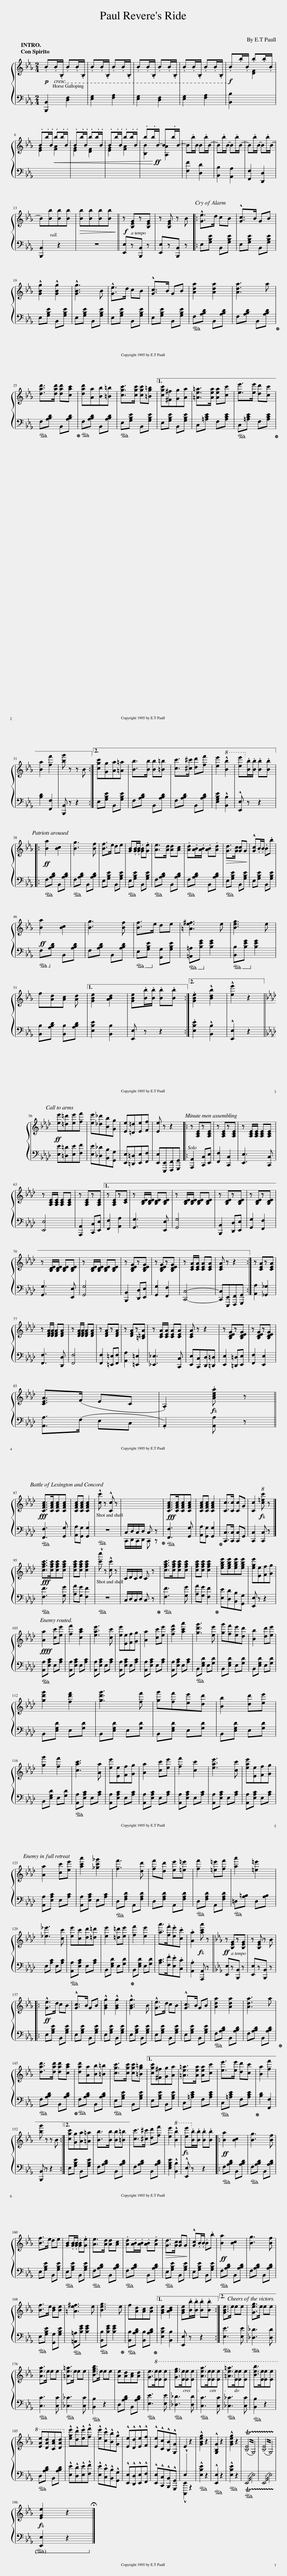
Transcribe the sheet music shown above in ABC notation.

X:1
%%score { ( 1 3 ) | ( 2 4 ) }
L:1/8
Q:1/4=130
M:2/4
I:linebreak $
K:Eb
V:1 treble
V:3 treble
V:2 bass
V:4 bass
V:1
!p! .B.B/.B,/ .B.B/.B,/ | .B.B/.B,/ .B.B/.B,/ | .B.B/.B,/ .B.B/.B,/ | .B.B/.B,/ .B.B/.B,/ |!f! .B.b/.B/ .b.b/.B/ |$ %5
 .B.b/.B/!<(! .b.b/.B/ | .B.b/.B/ .b.b/.B/ | .B.b/.B/ .b.b/.B/ | .b.b/!<)!!ff!B/- B.b/B/- | B.b/B/ B.b/B/- | %10
 B.b/B/- B.b/B/- | B.b/B/- B.b/B/- |$ B[Bb][Bb][Bb] |!>(! [Bb][Bb][Bb][Bb]!>)! ||!f![Q:1/4=120] z [B,EG]z[B,EG] | %15
 z [B,EG] z B |: !^![Ge]>d cB | !^![Gc]>B GB |$ !^![GBg]2 !^![GBg]2 | !^![GBg]3 B | %20
 !^![Ge]>d cB | !^![Gc]>B GB | [Ada]2 [Ada]2 | [Ada]3 a |$ [dad']>[dad'] [dad'][cac'] | %25
 [dad'][Aa][Bb][=B=b] | [cgc']>[cgc'] [cgc'][=Bg=b] |1 [cgc'][^F^f][Gg][Aa] | [=Ae=a]>[Aea] [Aea][cc'] | [ee']>[ee'] [dd'][cc'] |$ %30
 [Ba]2 [ff']2 | [bg'] z z B :|2 [cgc'][Gg][Aa][=A=a] | [Bb]>[Bb] [Bb][=B=b] | [cc']>[^c^c'] [dd'][ff'] | %35
 [ee']2!8va(! !^![bb']2 | [e'e'']!8va)!.[Bb]/.[Bb]/ .[Bb].[Bb] |:$!ff! [Ba]2 [Bc]2 | [Bg]3 [Bf] | [Bf]>e de | %40
 [GB].[GB]/.[GB]/ .[GB].[Ge] | [Ae]>[Ad] [Ad][Ac] | .[Ad].[AB]/.[AB]/ .[AB].[Ad] |!>(! [Gd]>[Gc] [Gc]G!>)! | !^![Gc].B/.B/ .B.b |$ %45
!ff! [Ba]2 [Bc]2 | [Bg]3 [Bf] | [Bf]>e de | [=Ae^f]3 e | [Beg]3 e |$ %50
 f[Ad][Ac] [Ad] |1 [GBe]2 [ABd]2 | [GBe].[Bb]/.[Bb]/ .[Bb].[Bb] :|2 .[GBe]2 !^![Bdb]2 | !^![ee']2 z2 ||$ %55
[K:Ab]!ff! [ee'][=d=d'][ee'][ff'] | [ee'][_d_d'][Bb][Gg] | [Ee][=D=d][Ee][Ff] | [Ee] z z2 |: z [A,CE]z[A,CE] | %60
 z [A,CE]z[A,CE] | z [A,CE]/[A,CE]/ [A,CE][A,CE] |$ z [A,CE]/[A,CE]/ [A,CE][A,CE] | z [A,CE]z[A,CE] |1 z [A,CE]z[CE] | %65
 z [B,DE]/[B,DE]/ [B,DE][B,DE] | z [B,DE]/[B,DE]/ [B,DE][B,DE] | z [B,DE]z[B,DE] | z [B,DE]z[B,DE] |$ z [B,DE]/[B,DE]/ [B,DE][B,DE] | %70
 z [B,DE]/[B,DE]/ [B,DE][B,DE] | z [B,DEG]z[B,DEG] | z [B,DEG]z[B,DEG] | z [CEA]/[CEA]/ [CEA][CEA] | [CEA] z z2 :| %75
 z [CEA]z[CEA] |$ z [DFA]/[DFA]/ [DFA][DFA] | z [DFA]/[DFA]/ [DFA][DFA] | z [DFA]z[DFA] | z [DFA]z[=B,=DA] | %80
 z [CEA]/[CEA]/ [CEA][CEA] | [CEA] z z2 | z [B,DEG]z[B,DEG] | z [B,DEG]z[B,DEG] |$ [CEA]>(F EC | %85
 .A,2) .[Acea] z ||$!fff! [CFAc]>[CFAc][CFAc][CFAc] | [CFAc][CFAc] [CFAc]2 | !^![cc'] z !^![Cc] z | x4 | %90
!fff! [CFAc]>[CFAc][CFAc][CFAc] | [CFAc][CFAc] [CFAc]2 | [Cc]>[Cc] [Cc]G | [Cc]2!8va(! [c'=e'c''] z!8va)! |]$!fff! [cfac']>[cfac'][cfac'][cfac'] | %95
 [cfac'][cfac'] [cfac']2 | !^![c'c''] z !^![cc'] z | C/D/C/D/ C z | [cfac']>[cfac'][cfac'][cfac'] | [cfac'][cfac'] [cfac']2 | %100
 [egbe'][egbe'][egbe'][egbe'] | [ege'][Ee][Ff][Gg] |$!ffff! [Aa]2 [cc'][ee'] | [ff']2 [cac']2 | [eae']3 [cc'] | %105
 [ee'][Ee][Ff][Gg] | [Aa]2 [cc'][ee'] | [fc'f']2 [ac'a']2 | [gd'g']3 [ee'] | [gg'][ff'][ee'][dd'] | %110
 [Bb]2 [dd'][ee'] |$ [gd'g']2 [fd'f']2 | [gd'g']3 [ff'] | [gg'][ff'][ee'][dd'] | [Bb]2 [dd'][ee'] |$ %115
 [gg']2 [ff']2 | [cac']3 [Aa] | [ee'][Ee][Ff][Gg] | [Aa]2 [cc'][ee'] | [ff']2 [cc']2 | %120
 [eae']3 [cc'] | [eae'][Ee][Ff][Gg] |$ [Aa]2 [cc'][ee'] | [ac'a']2 [_gc'_g']2 | [ff']3 [dd'] | %125
 [ff'][dd'] [ee'][=e=e'] | [ff']2 [=e=e'][ff'] | [aa']2 [=e=e']2 |$ [_e_e']3 [cc'] | [ee'][cc'][dd'][=d=d'] | %130
 [ee']2 [=d=d'][ee'] | [ff']2 [ee']2 | [aa']>.[ff'].[ee'].[cc'] | .[Aa]2 [ac'a'] z ||[K:Eb]!ff! z [B,EG]z[B,EG] | %135
 z [B,EG] z B |:$!ff! !^![Ge]>d cB | !^![Gc]>B GB | !^![GBg]2 !^![GBg]2 | !^![GBg]3 B | %140
 !^![Ge]>d cB | !^![Gc]>B GB | [Ada]2 [Ada]2 | [Ada]3 a |$ [dad']>[dad'] [dad'][cac'] | %145
 [dad'][Aa][Bb][=B=b] | [cgc']>[cgc'] [cgc'][=Bg=b] |1 [cgc'][^F^f][Gg][Aa] | [=Ae=a]>[Aea] [Aea][cc'] | [ee']>[ee'] [dd'][cc'] | %150
 [Ba]2 [ff']2 |$ [bg'] z z B :|2 [cgc'][Gg][Aa][=A=a] | [Bb]>[Bb] [Bb][=B=b] || [cc']>[^c^c'] [dd'][ff'] | %155
 [ee']2!8va(! !^![bb']2 | [e'e'']!8va)!.[Bb]/.[Bb]/ .[Bb].[Bb] |:!ff! [Ba]2 [Bc]2 | [Bg]3 [Bf] |$ [Bf]>e de | %160
 [GB].[GB]/.[GB]/ .[GB].[Ge] | [Ae]>[Ad] [Ad][Ac] | .[Ad].[AB]/.[AB]/ .[AB].[Ad] |!>(! [Gd]>[Gc] [Gc]G!>)! | !^![Gc].B/.B/ .B.b | %165
!ff! [Ba]2 [Bc]2 | [Bg]3 [Bf] |$ [Bf]>e [Bd][Be] | [=Ae^f]3 e | [Beg]3 e | %170
 f[Ad][Ac][Ad] |1 [GBe]2 [ABd]2 | [GBe].[Bb]/.[Bb]/ .[Bb].[Bb] :|2 [GBe]>e ee | [Geg]>e ee ||$ %175
 [Aea]>e ee | [=Ae=a]>e ee | [Begb]>e ee | [Ae][Ad][Ac][Ad] | [Ge]>!8va(![ee'][ee'][ee'] | %180
!<(! [ge'g']>[ee'][ee'][ee'] | [ae'a']>[ee'][ee'][ee'] | [=ae'=a']>[ee'][ee'][ee'] | [be'b']>[ee'][ee'][ee']!<)! |$ [eae'][dad'][cac'][dad']!8va)! | %185
 !^![ege']!^![dd']!^![ee']!^![ff'] | !^![ee']!^![cc']!^![Bb]!^![Gg] | !^![Ee]!^![Dd]!^![Ee]!^![Ff] | !^![Ee]!^![Cc]!^![B,B]!^![G,G] | E2 z2 | %190
 !^![GBeg]2 z2 | !^![G,B,G]2 z2 | !^![GBeg]2 z2 | (!trill(!!//-!T[B,E]2 G,2) | (!//-![B,E]2 G,2!trill)!) |$ %195
 [EGe]2 z2 |] %196
V:2
 [B,,,B,,]2 [D,F,]2 | [E,G,]2 [F,A,]2 | [E,G,]2 [D,F,]2 | [E,G,]2 [F,A,]2 | [B,,B,]2[I:staff -1] [DF]2 |$ %5
[I:staff +1] x4 | x4 | x4 | x4 | [F,F]2 [D,D]2 | %10
 [B,,B,]2 [A,,A,]2 | [F,,F,]2 [D,,D,]2 |$ [B,,,B,,]2 z2 | z4 || [E,,E,]z[B,,,B,,] z | %15
 [E,,E,]z[B,,,B,,] z |: E,[G,B,E] B,,[G,B,E] | E,[G,B,E] B,,[G,B,E] |$ E,[G,B,E] B,,[G,B,E] | E,[G,B,E] B,,[G,B,E] | %20
 E,[G,B,E] B,,[G,B,E] | E,[G,B,E] B,,[G,B,E] |!ped! F,[A,B,D] B,,[A,B,D] | F,[A,B,D] B,,[A,B,D]!ped-up! |$!ped! F,[A,B,D] B,,[A,B,D]!ped-up! | %25
!ped! F,[A,B,D] B,,[A,B,D]!ped-up! |!ped! E,[G,B,E] B,,[G,B,E]!ped-up! |1 E,[G,B,E] B,,[G,B,E] | C,[=A,CE] F,[A,CE] |!ped! C,[=A,CE] F,[A,CE]!ped-up! |$ %30
 [B,D]2 [F,,F,]2 | [B,,,B,,] z z2 :|2 E,[G,B,E] B,,[G,B,E] | F,[A,B,D] B,,[A,B,D] | F,[A,B,D] B,,[A,B,D] | %35
 [E,G,B,E]2 !^![B,,B,]2 | !^![E,,E,] z z2 |:$!ped! F,[A,B,D] B,,[A,B,D]!ped-up! |!ped! F,[A,B,D] B,,[A,B,D]!ped-up! | E,[G,B,E] B,,[G,B,E] | %40
!ped! E,[G,B,E] B,,[G,B,E]!ped-up! |!ped! F,[A,B,D] B,,[A,B,D]!ped-up! |!ped! F,[A,B,D] B,,[A,B,D]!ped-up! |!ped! E,[G,B,E] B,,[G,B,E]!ped-up! | E,[G,B,E] B,,[G,B,E] |$ %45
!ped! F,[A,B,D] B,,[A,B,D]!ped-up! | F,[A,B,D] B,,[A,B,D] |!ped! E,[G,B,E] [G,,G,][G,B,E]!ped-up! |!ped! [=A,,=A,][B,EG] [B,EG]2!ped-up! |!ped! [B,,B,][B,EG] [B,EG]2!ped-up! |$ %50
 [B,,B,][A,B,D] [B,,B,][A,B,D] |1 [E,B,E]2 [B,,B,]2 | [E,,E,] z z2 :|2 .[E,B,E]2 !^![B,,B,]2 | !^![E,,E,]2 z2 ||$ %55
[K:Ab] [E,E][=D,=D][E,E][F,F] | [E,E][_D,_D][B,,B,][G,,G,] | [E,,E,][=D,,=D,][E,,E,][F,,F,] | [E,,E,][E,,,E,,][F,,,F,,][G,,,G,,] |: [A,,,A,,]2 [C,,C,][E,,E,] | %60
 [F,,F,]2 [C,,C,]2 | [E,,E,]3 [C,,C,] |$ [E,,E,]4 | [A,,,A,,]2 [C,,C,][E,,E,] |1 [F,,F,]2 [A,,A,]2 | %65
 [G,,G,]3 [E,,E,] | [G,,G,]4 | [B,,,B,,]2 [D,,D,][E,,E,] | [G,,G,]2 [F,,F,]2 |$ [G,,G,]3 [E,,E,] | %70
 [G,,G,]4 | [B,,,B,,]2 [D,,D,][E,,E,] | [G,,G,]2 [F,,F,]2 | [C,,C,]4- | [C,,C,][E,,,E,,][F,,,F,,][G,,,G,,] :| %75
 [A,,A,]2 [_G,,_G,]2 |$ [F,,F,]3 [D,,D,] | [F,,F,]4 | [F,,F,]2 [=E,,=E,][F,,F,] | [A,,A,]2 [=E,,=E,]2 | %80
 [_E,,_E,]3 [C,,C,] | [E,,E,][C,,C,][D,,D,][=D,,=D,] | [E,,E,]2 [=D,,=D,][E,,E,] | [F,,F,]2 [E,,E,]2 |$ [A,,A,]>(F, E,C, | %85
 .A,,2) [A,,A,] z ||$!ped! [F,,F,]3 [G,,G,] | [A,,A,][G,,G,] [G,,G,]2!ped-up! |!ped! z4 | C,/D,/C,/D,/ C, z!ped-up! | %90
!ped! [F,,F,]3 [G,,G,] | [A,,A,][G,,G,] [G,,G,]2!ped-up! | [C,,C,]>[C,,C,] [C,,C,]G,, | [C,,C,]2 [C,,C,] z |]$!ped! [F,F]3 [G,G] | %95
 [A,A][G,G] [F,F]2!ped-up! |!ped! z4 | C,/D,/C,/D,/ C, z!ped-up! |!ped! [F,F]3 [G,G] | [A,A][G,G] [F,F]2!ped-up! | %100
 [E,E][D,D][B,,B,][G,,G,] | [E,,E,] z z2 |$!ped! [A,,A,][E,A,C] E,[A,C]!ped-up! | [A,,A,][E,A,C] E,[A,C] | [A,,A,][E,A,C] E,[A,C] | %105
 [A,,A,][E,A,C] E,[A,C] | [A,,A,][E,A,C] E,[A,C] | [A,,A,][E,A,C] E,[A,C] |!ped! B,,[E,G,D] E,[G,D]!ped-up! | B,,[E,G,D] E,[G,D] | %110
 B,,[E,G,D] E,[G,D] |$ B,,[E,G,D] E,[G,D] | B,,[E,G,D] E,[G,D] | B,,[E,G,D] E,[G,D] | B,,[E,G,D] E,[G,D] |$ %115
 B,,[E,G,D] E,[G,D] |!ped! [A,,A,][E,A,C] E,[A,C]!ped-up! | [A,,A,][E,A,C] E,[A,C] | [A,,A,][E,A,C] E,[A,C] | [A,,A,][E,A,C] E,[A,C] | %120
 [A,,A,][E,A,C] E,[A,C] | [A,,A,][E,A,C] E,[A,C] |$ [A,,A,][E,A,C] E,[A,C] | [A,,A,][E,A,C] E,[A,C] |!ped! D,[F,A,D] A,,[F,A,D]!ped-up! | %125
 D,[F,A,D] A,,[F,A,D] |!ped! D,[F,A,D] A,,[F,A,D]!ped-up! |!ped! =D,[A,=B,] D,[A,B,]!ped-up! |$ E,[A,C] E,[A,C] |!ped! [A,,A,][E,A,C] E,[A,C] | %130
 B,,[E,G,D] E,[G,D]!ped-up! | B,,[E,G,D] E,[G,D] | [A,C]>.[F,F].[E,E].[C,C] | .[A,,A,]2 [A,,,A,,] z ||[K:Eb] [E,,E,]z[B,,,B,,] z | %135
 [E,,E,]z[B,,,B,,] z |:$ E,[G,B,E] B,,[G,B,E] | E,[G,B,E] B,,[G,B,E] | E,[G,B,E] B,,[G,B,E] | E,[G,B,E] B,,[G,B,E] | %140
 E,[G,B,E] B,,[G,B,E] | E,[G,B,E] B,,[G,B,E] |!ped! F,[A,B,D] B,,[A,B,D] | F,[A,B,D] B,,[A,B,D]!ped-up! |$!ped! F,[A,B,D] B,,[A,B,D]!ped-up! | %145
!ped! F,[A,B,D] B,,[A,B,D]!ped-up! |!ped! E,[G,B,E] B,,[G,B,E]!ped-up! |1 E,[G,B,E] B,,[G,B,E] | C,[=A,CE] F,[A,CE] |!ped! C,[=A,CE] F,[A,CE]!ped-up! | %150
 [B,D]2 [F,,F,]2 |$ [B,,,B,,] z z2 :|2 E,[G,B,E] B,,[G,B,E] | F,[A,B,D] B,,[A,B,D] || F,[A,B,D] B,,[A,B,D] | %155
 [E,G,B,E]2 !^![B,,B,]2 | !^![E,,E,] z z2 |:!ped! F,[A,B,D] B,,[A,B,D]!ped-up! |!ped! F,[A,B,D] B,,[A,B,D]!ped-up! |$ E,[G,B,E] B,,[G,B,E] | %160
!ped! E,[G,B,E] B,,[G,B,E]!ped-up! |!ped! F,[A,B,D] B,,[A,B,D]!ped-up! |!ped! F,[A,B,D] B,,[A,B,D]!ped-up! |!ped! E,[G,B,E] B,,[G,B,E]!ped-up! | E,[G,B,E] B,,[G,B,E] | %165
!ped! F,[A,B,D] B,,[A,B,D]!ped-up! | F,[A,B,D] B,,[A,B,D] |$!ped! E,[G,B,E] [G,,G,][G,B,E]!ped-up! |!ped! [=A,,=A,][B,EG] [B,EG]2!ped-up! |!ped! [B,,B,][B,EG] [B,EG]2!ped-up! | %170
!ped! [B,,B,][A,B,D] [B,,B,][A,B,D]!ped-up! |1 [E,B,E]2 [B,,B,]2 | [E,,E,] z z2 :|2!ped! [E,E]3 [E,E]!ped-up! |!ped! [_D,_D]3 [D,D]!ped-up! ||$ %175
!ped! [C,C]3 [C,C]!ped-up! |!ped! [_C,_C]3 [C,C]!ped-up! |!ped! [B,,B,]2 z2!ped-up! | D,[A,B,D] B,,[A,B,D] |!ped! [E,E]3 [E,E]!ped-up! | %180
!ped! [_D,_D]3 [D,D]!ped-up! |!ped! [C,C]3 [C,C]!ped-up! |!ped! [_C,_C]3 [C,C]!ped-up! |!ped! [B,,B,]2 z2!ped-up! |$!ped! D,[A,B,D] B,,[A,B,D]!ped-up! | %185
 !^![E,E]!^![D,D]!^![E,E]!^![F,F] | !^![E,E]!^![C,C]!^![B,,B,]!^![G,,G,] | !^![E,,E,]!^![D,,D,]!^![E,,E,]!^![F,,F,] | !^![E,,E,]!^![C,,C,]!^![B,,,B,,]!^![G,,,G,,] | !^!E,2 x2 | %190
!ped! !^![E,B,E]2 z2!ped-up! |!ped! !^![E,,E,]2 z2!ped-up! |!ped! !^![E,B,E]2 z2!ped-up! |!ped! (!trill(!!//-!TE,,2 E,2) | (!//-!E,,2 E,2!trill)!) |$ %195
 [E,,E,]2 z2!ped-up! |] %196
V:3
 x4 | x4 | x4 | x4 | x4 |$ %5
 [EG]2 [FA]2 | [EG]2 [DF]2 | [EG]2 [FA]2 | [B,B]2 [A,A]2 | x4 | %10
 x4 | x4 |$ x4 | x4 || x4 | %15
 x4 |: x4 | x4 |$ x4 | x4 | %20
 x4 | x4 | x4 | x4 |$ x4 | %25
 x4 | x4 |1 x4 | x4 | x4 |$ %30
 x4 | x4 :|2 x4 | x4 | x4 | %35
 x2!8va(! x2 | x!8va)! x3 |:$ x4 | x4 | x4 | %40
 x4 | x4 | x4 | x4 | x4 |$ %45
 x4 | x4 | x4 | x4 | x4 |$ %50
 x4 |1 x4 | x4 :|2 x4 | x4 ||$ %55
[K:Ab] x4 | x4 | x4 | x4 |: x4 | %60
 x4 | x4 |$ x4 | x4 |1 x4 | %65
 x4 | x4 | x4 | x4 |$ x4 | %70
 x4 | x4 | x4 | x4 | x4 :| %75
 x4 |$ x4 | x4 | x4 | x4 | %80
 x4 | x4 | x4 | x4 |$ x4 | %85
 x4 ||$ x4 | x4 | x4 | x4 | %90
 x4 | x4 | x4 | x2!8va(! x2!8va)! |]$ x4 | %95
 x4 | x4 | x4 | x4 | x4 | %100
 x4 | x4 |$ x4 | x4 | x4 | %105
 x4 | x4 | x4 | x4 | x4 | %110
 x4 |$ x4 | x4 | x4 | x4 |$ %115
 x4 | x4 | x4 | x4 | x4 | %120
 x4 | x4 |$ x4 | x4 | x4 | %125
 x4 | x4 | x4 |$ x4 | x4 | %130
 x4 | x4 | x4 | x4 ||[K:Eb] x4 | %135
 x4 |:$ x4 | x4 | x4 | x4 | %140
 x4 | x4 | x4 | x4 |$ x4 | %145
 x4 | x4 |1 x4 | x4 | x4 | %150
 x4 |$ x4 :|2 x4 | x4 || x4 | %155
 x2!8va(! x2 | x!8va)! x3 |: x4 | x4 |$ x4 | %160
 x4 | x4 | x4 | x4 | x4 | %165
 x4 | x4 |$ x4 | x4 | x4 | %170
 x4 |1 x4 | x4 :|2 x4 | x4 ||$ %175
 x4 | x4 | x4 | x4 | x3/2!8va(! x5/2 | %180
 x4 | x4 | x4 | x4 |$ x4!8va)! | %185
 x4 | x4 | x4 | x4 | x4 | %190
 x4 | x4 | x4 | x4 | x4 |$ %195
 x4 |] %196
V:4
 x4 | x4 | x4 | x4 | x4 |$ %5
 x4 | x4 | x4 | x4 | x4 | %10
 x4 | x4 |$ x4 | x4 || x4 | %15
 x4 |: x4 | x4 |$ x4 | x4 | %20
 x4 | x4 | x4 | x4 |$ x4 | %25
 x4 | x4 |1 x4 | x4 | x4 |$ %30
 x4 | x4 :|2 x4 | x4 | x4 | %35
 x4 | x4 |:$ x4 | x4 | x4 | %40
 x4 | x4 | x4 | x4 | x4 |$ %45
 x4 | x4 | x4 | x4 | x4 |$ %50
 x4 |1 x4 | x4 :|2 x4 | x4 ||$ %55
[K:Ab] x4 | x4 | x4 | x4 |: x4 | %60
 x4 | x4 |$ x4 | x4 |1 x4 | %65
 x4 | x4 | x4 | x4 |$ x4 | %70
 x4 | x4 | x4 | x4 | x4 :| %75
 x4 |$ x4 | x4 | x4 | x4 | %80
 x4 | x4 | x4 | x4 |$ x4 | %85
 x4 ||$ x4 | x4 | x4 | C,,/D,,/C,,/D,,/ C,, z | %90
 x4 | x4 | x4 | x4 |]$ x4 | %95
 x4 | x4 | x4 | x4 | x4 | %100
 x4 | x4 |$ x4 | x4 | x4 | %105
 x4 | x4 | x4 | x4 | x4 | %110
 x4 |$ x4 | x4 | x4 | x4 |$ %115
 x4 | x4 | x4 | x4 | x4 | %120
 x4 | x4 |$ x4 | x4 | x4 | %125
 x4 | x4 | x4 |$ x4 | x4 | %130
 x4 | x4 | x4 | x4 ||[K:Eb] x4 | %135
 x4 |:$ x4 | x4 | x4 | x4 | %140
 x4 | x4 | x4 | x4 |$ x4 | %145
 x4 | x4 |1 x4 | x4 | x4 | %150
 x4 |$ x4 :|2 x4 | x4 || x4 | %155
 x4 | x4 |: x4 | x4 |$ x4 | %160
 x4 | x4 | x4 | x4 | x4 | %165
 x4 | x4 |$ x4 | x4 | x4 | %170
 x4 |1 x4 | x4 :|2 x4 | x4 ||$ %175
 x4 | x4 | x4 | x4 | x4 | %180
 x4 | x4 | x4 | x4 |$ x4 | %185
 x4 | x4 | x4 | x4 | !^![C,,,E,,]2 z2 | %190
 x4 | x4 | x4 | x4 | x4 |$ %195
 x4 |] %196
